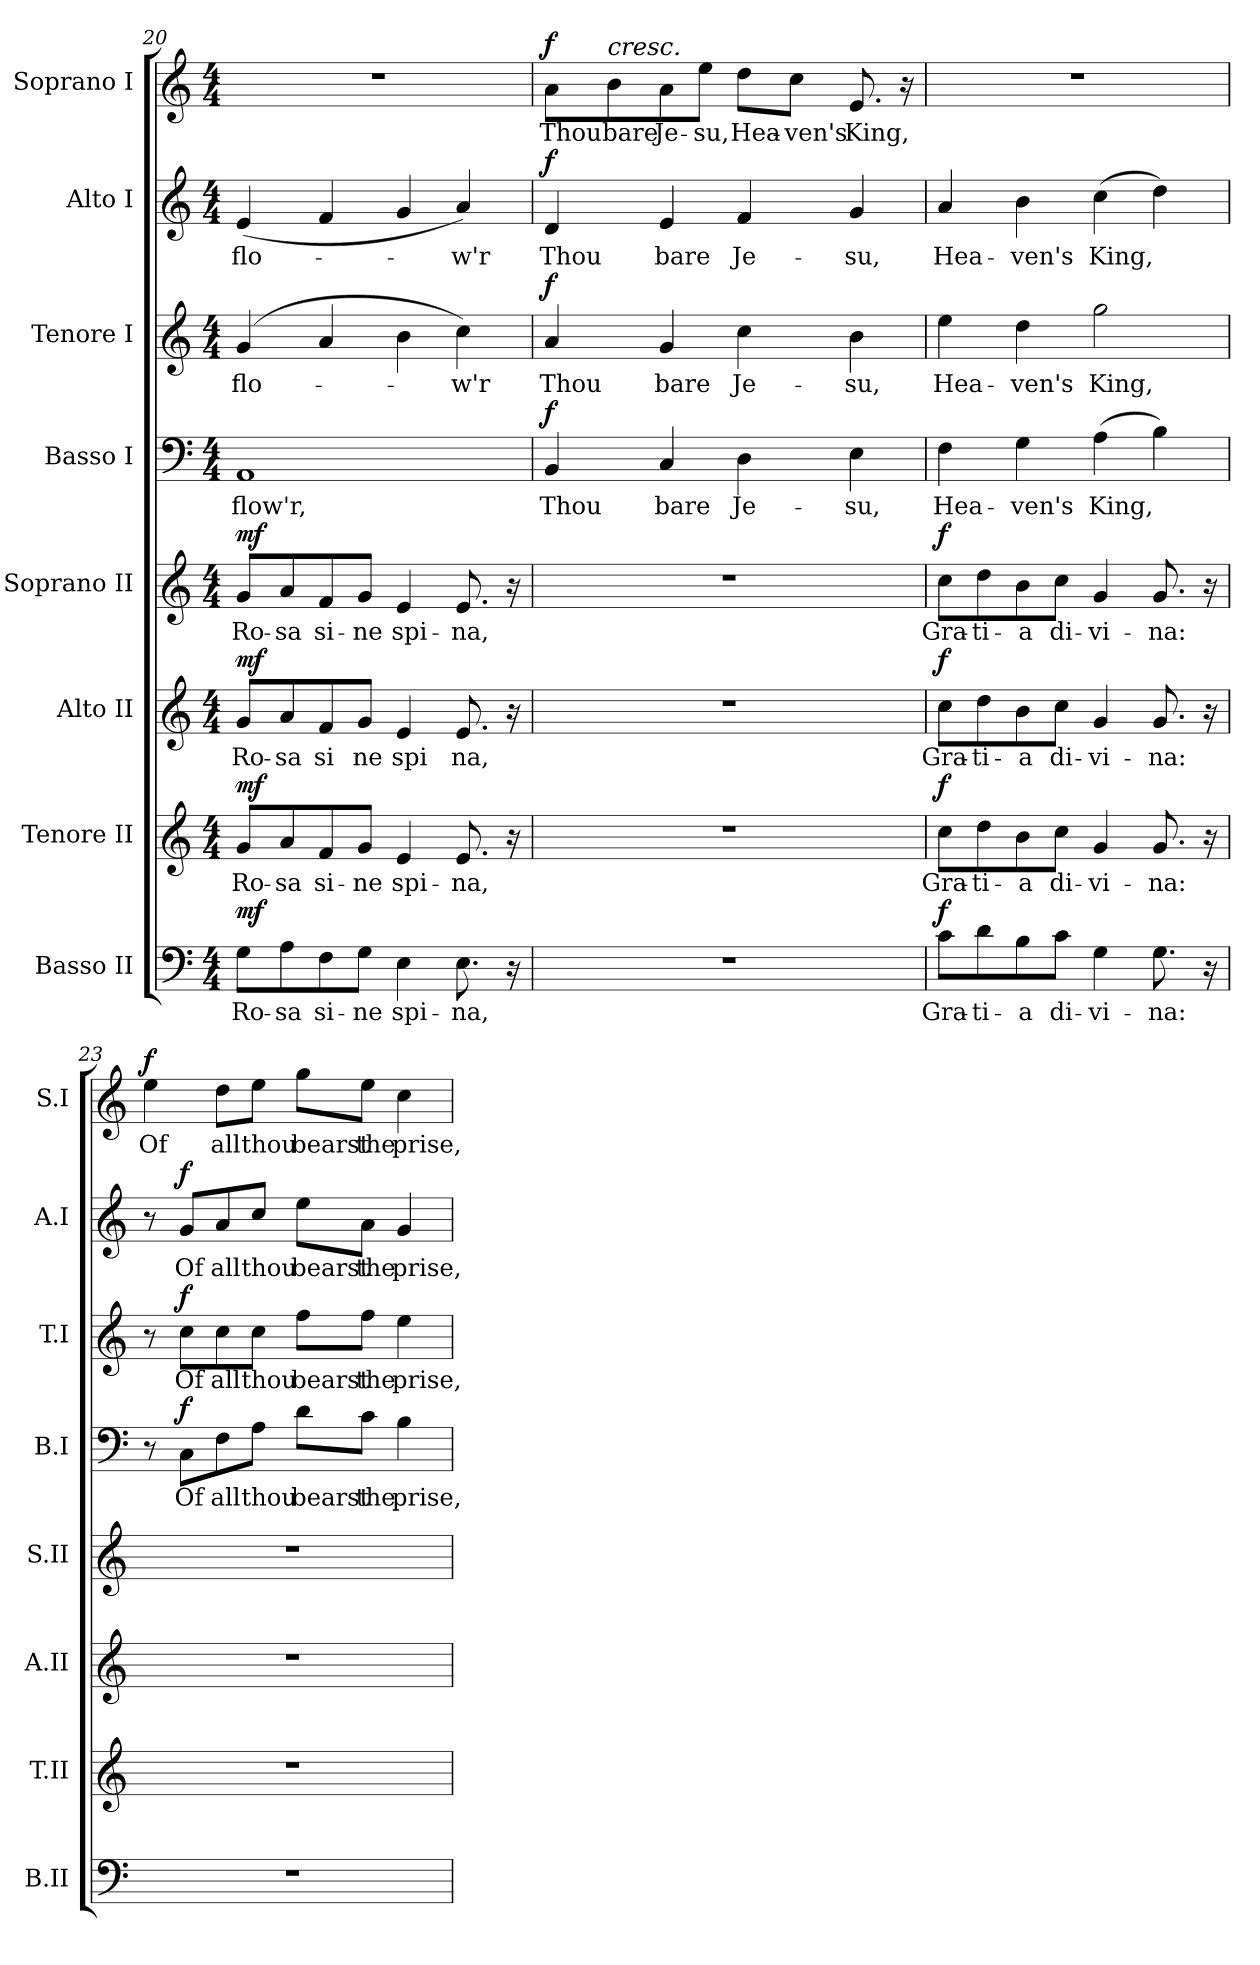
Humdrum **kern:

**kern	**text	**dynam	**kern	**text	**dynam	**kern	**text	**dynam	**kern	**text	**dynam	**kern	**text	**dynam	**kern	**text	**dynam	**kern	**text	**dynam	**kern	**text	**dynam
*part8	*part8	*part8	*part7	*part7	*part7	*part6	*part6	*part6	*part5	*part5	*part5	*part4	*part4	*part4	*part3	*part3	*part3	*part2	*part2	*part2	*part1	*part1	*part1
*staff8	*staff8	*staff8	*staff7	*staff7	*staff7	*staff6	*staff6	*staff6	*staff5	*staff5	*staff5	*staff4	*staff4	*staff4	*staff3	*staff3	*staff3	*staff2	*staff2	*staff2	*staff1	*staff1	*staff1
*I"Basso II	*	*	*I"Tenore II	*	*	*I"Alto II	*	*	*I"Soprano II	*	*	*I"Basso I	*	*	*I"Tenore I	*	*	*I"Alto I	*	*	*I"Soprano I	*	*
*I'B.II	*	*	*I'T.II	*	*	*I'A.II	*	*	*I'S.II	*	*	*I'B.I	*	*	*I'T.I	*	*	*I'A.I	*	*	*I'S.I	*	*
*clefF4	*	*	*clefG2	*	*	*clefG2	*	*	*clefG2	*	*	*clefF4	*	*	*clefG2	*	*	*clefG2	*	*	*clefG2	*	*
*k[]	*	*	*k[]	*	*	*k[]	*	*	*k[]	*	*	*k[]	*	*	*k[]	*	*	*k[]	*	*	*k[]	*	*
*M4/4	*	*	*M4/4	*	*	*M4/4	*	*	*M4/4	*	*	*M4/4	*	*	*M4/4	*	*	*M4/4	*	*	*M4/4	*	*
=20	=20	=20	=20	=20	=20	=20	=20	=20	=20	=20	=20	=20	=20	=20	=20	=20	=20	=20	=20	=20	=20	=20	=20
!	!LO:LY:b	!LO:DY:a	!	!LO:LY:b	!LO:DY:a	!	!LO:LY:b	!LO:DY:a	!	!LO:LY:b	!LO:DY:a	!	!LO:LY:b	!	!	!LO:LY:b	!	!	!LO:LY:b	!	!	!	!
8G\L	Ro-	mf	8g/L	Ro-	mf	8g/L	Ro-	mf	8g/L	Ro-	mf	1AA	flow'r,	.	(>4g/	flo-	.	(<4e/	flo-	.	1r	.	.
!	!LO:LY:b	!	!	!LO:LY:b	!	!	!LO:LY:b	!	!	!LO:LY:b	!	!	!	!	!	!	!	!	!	!	!	!	!
8A\	-sa	.	8a/	-sa	.	8a/	-sa	.	8a/	-sa	.	.	.	.	.	.	.	.	.	.	.	.	.
!	!LO:LY:b	!	!	!LO:LY:b	!	!	!LO:LY:b	!	!	!LO:LY:b	!	!	!	!	!	!	!	!	!	!	!	!	!
8F\	si-	.	8f/	si-	.	8f/	si	.	8f/	si-	.	.	.	.	4a/	.	.	4f/	.	.	.	.	.
!	!LO:LY:b	!	!	!LO:LY:b	!	!	!LO:LY:b	!	!	!LO:LY:b	!	!	!	!	!	!	!	!	!	!	!	!	!
8G\J	-ne	.	8g/J	-ne	.	8g/J	ne	.	8g/J	-ne	.	.	.	.	.	.	.	.	.	.	.	.	.
!	!LO:LY:b	!	!	!LO:LY:b	!	!	!LO:LY:b	!	!	!LO:LY:b	!	!	!	!	!	!	!	!	!	!	!	!	!
4E\	spi-	.	4e/	spi-	.	4e/	spi	.	4e/	spi-	.	.	.	.	4b\	.	.	4g/	.	.	.	.	.
!	!LO:LY:b	!	!	!LO:LY:b	!	!	!LO:LY:b	!	!	!LO:LY:b	!	!	!	!	!	!LO:LY:b	!	!	!LO:LY:b	!	!	!	!
8.E\	-na,	.	8.e/	-na,	.	8.e/	na,	.	8.e/	-na,	.	.	.	.	4cc\)	-w'r	.	4a/)	-w'r	.	.	.	.
16r	.	.	16r	.	.	16r	.	.	16r	.	.	.	.	.	.	.	.	.	.	.	.	.	.
=21	=21	=21	=21	=21	=21	=21	=21	=21	=21	=21	=21	=21	=21	=21	=21	=21	=21	=21	=21	=21	=21	=21	=21
!	!	!	!	!	!	!	!	!	!	!	!	!	!LO:LY:b	!LO:DY:a	!	!LO:LY:b	!LO:DY:a	!	!LO:LY:b	!LO:DY:a	!	!LO:LY:b	!LO:DY:a
1r	.	.	1r	.	.	1r	.	.	1r	.	.	4BB/	Thou	f	4a/	Thou	f	4d/	Thou	f	8a\L	Thou	f
!	!	!	!	!	!	!	!	!	!	!	!	!	!	!	!	!	!	!	!	!	!LO:TX:a:i:t=cresc.	!	!
!	!	!	!	!	!	!	!	!	!	!	!	!	!	!	!	!	!	!	!	!	!	!LO:LY:b	!
.	.	.	.	.	.	.	.	.	.	.	.	.	.	.	.	.	.	.	.	.	8b\	bare	.
!	!	!	!	!	!	!	!	!	!	!	!	!	!LO:LY:b	!	!	!LO:LY:b	!	!	!LO:LY:b	!	!	!LO:LY:b	!
.	.	.	.	.	.	.	.	.	.	.	.	4C/	bare	.	4g/	bare	.	4e/	bare	.	8a\	Je-	.
!	!	!	!	!	!	!	!	!	!	!	!	!	!	!	!	!	!	!	!	!	!	!LO:LY:b	!
.	.	.	.	.	.	.	.	.	.	.	.	.	.	.	.	.	.	.	.	.	8ee\J	-su,	.
!	!	!	!	!	!	!	!	!	!	!	!	!	!LO:LY:b	!	!	!LO:LY:b	!	!	!LO:LY:b	!	!	!LO:LY:b	!
.	.	.	.	.	.	.	.	.	.	.	.	4D\	Je-	.	4cc\	Je-	.	4f/	Je-	.	8dd\L	Hea-	.
!	!	!	!	!	!	!	!	!	!	!	!	!	!	!	!	!	!	!	!	!	!	!LO:LY:b	!
.	.	.	.	.	.	.	.	.	.	.	.	.	.	.	.	.	.	.	.	.	8cc\J	-ven's	.
!	!	!	!	!	!	!	!	!	!	!	!	!	!LO:LY:b	!	!	!LO:LY:b	!	!	!LO:LY:b	!	!	!LO:LY:b	!
.	.	.	.	.	.	.	.	.	.	.	.	4E\	-su,	.	4b\	-su,	.	4g/	-su,	.	8.e/	King,	.
.	.	.	.	.	.	.	.	.	.	.	.	.	.	.	.	.	.	.	.	.	16r	.	.
=22	=22	=22	=22	=22	=22	=22	=22	=22	=22	=22	=22	=22	=22	=22	=22	=22	=22	=22	=22	=22	=22	=22	=22
!	!LO:LY:b	!LO:DY:a	!	!LO:LY:b	!LO:DY:a	!	!LO:LY:b	!LO:DY:a	!	!LO:LY:b	!LO:DY:a	!	!LO:LY:b	!	!	!LO:LY:b	!	!	!LO:LY:b	!	!	!	!
8c\L	Gra-	f	8cc\L	Gra-	f	8cc\L	Gra-	f	8cc\L	Gra-	f	4F\	Hea-	.	4ee\	Hea-	.	4a/	Hea-	.	1r	.	.
!	!LO:LY:b	!	!	!LO:LY:b	!	!	!LO:LY:b	!	!	!LO:LY:b	!	!	!	!	!	!	!	!	!	!	!	!	!
8d\	-ti-	.	8dd\	-ti-	.	8dd\	-ti-	.	8dd\	-ti-	.	.	.	.	.	.	.	.	.	.	.	.	.
!	!LO:LY:b	!	!	!LO:LY:b	!	!	!LO:LY:b	!	!	!LO:LY:b	!	!	!LO:LY:b	!	!	!LO:LY:b	!	!	!LO:LY:b	!	!	!	!
8B\	-a	.	8b\	-a	.	8b\	-a	.	8b\	-a	.	4G\	-ven's	.	4dd\	-ven's	.	4b\	-ven's	.	.	.	.
!	!LO:LY:b	!	!	!LO:LY:b	!	!	!LO:LY:b	!	!	!LO:LY:b	!	!	!	!	!	!	!	!	!	!	!	!	!
8c\J	di-	.	8cc\J	di-	.	8cc\J	di-	.	8cc\J	di-	.	.	.	.	.	.	.	.	.	.	.	.	.
!	!LO:LY:b	!	!	!LO:LY:b	!	!	!LO:LY:b	!	!	!LO:LY:b	!	!	!LO:LY:b	!	!	!LO:LY:b	!	!	!LO:LY:b	!	!	!	!
4G\	-vi-	.	4g/	-vi-	.	4g/	-vi-	.	4g/	-vi-	.	(>4A\	King,	.	2gg\	King,	.	(>4cc\	King,	.	.	.	.
!	!LO:LY:b	!	!	!LO:LY:b	!	!	!LO:LY:b	!	!	!LO:LY:b	!	!	!	!	!	!	!	!	!	!	!	!	!
8.G\	-na:	.	8.g/	-na:	.	8.g/	-na:	.	8.g/	-na:	.	4B\)	.	.	.	.	.	4dd\)	.	.	.	.	.
16r	.	.	16r	.	.	16r	.	.	16r	.	.	.	.	.	.	.	.	.	.	.	.	.	.
!!LO:PB:g=z
=23	=23	=23	=23	=23	=23	=23	=23	=23	=23	=23	=23	=23	=23	=23	=23	=23	=23	=23	=23	=23	=23	=23	=23
!	!	!	!	!	!	!	!	!	!	!	!	!	!	!	!	!	!	!	!	!	!	!LO:LY:b	!LO:DY:a
1r	.	.	1r	.	.	1r	.	.	1r	.	.	8r	.	.	8r	.	.	8r	.	.	4ee\	Of	f
!	!	!	!	!	!	!	!	!	!	!	!	!	!LO:LY:b	!LO:DY:a	!	!LO:LY:b	!LO:DY:a	!	!LO:LY:b	!LO:DY:a	!	!	!
.	.	.	.	.	.	.	.	.	.	.	.	8C\L	Of	f	8cc\L	Of	f	8g/L	Of	f	.	.	.
!	!	!	!	!	!	!	!	!	!	!	!	!	!LO:LY:b	!	!	!LO:LY:b	!	!	!LO:LY:b	!	!	!LO:LY:b	!
.	.	.	.	.	.	.	.	.	.	.	.	8F\	all	.	8cc\	all	.	8a/	all	.	8dd\L	all	.
!	!	!	!	!	!	!	!	!	!	!	!	!	!LO:LY:b	!	!	!LO:LY:b	!	!	!LO:LY:b	!	!	!LO:LY:b	!
.	.	.	.	.	.	.	.	.	.	.	.	8A\J	thou	.	8cc\J	thou	.	8cc/J	thou	.	8ee\J	thou	.
!	!	!	!	!	!	!	!	!	!	!	!	!	!LO:LY:b	!	!	!LO:LY:b	!	!	!LO:LY:b	!	!	!LO:LY:b	!
.	.	.	.	.	.	.	.	.	.	.	.	8d\L	bearst	.	8ff\L	bearst	.	8ee\L	bearst	.	8gg\L	bearst	.
!	!	!	!	!	!	!	!	!	!	!	!	!	!LO:LY:b	!	!	!LO:LY:b	!	!	!LO:LY:b	!	!	!LO:LY:b	!
.	.	.	.	.	.	.	.	.	.	.	.	8c\J	the	.	8ff\J	the	.	8a\J	the	.	8ee\J	the	.
!	!	!	!	!	!	!	!	!	!	!	!	!	!LO:LY:b	!	!	!LO:LY:b	!	!	!LO:LY:b	!	!	!LO:LY:b	!
.	.	.	.	.	.	.	.	.	.	.	.	4B\	prise,	.	4ee\	prise,	.	4g/	prise,	.	4cc\	prise,	.
=	=	=	=	=	=	=	=	=	=	=	=	=	=	=	=	=	=	=	=	=	=	=	=
*-	*-	*-	*-	*-	*-	*-	*-	*-	*-	*-	*-	*-	*-	*-	*-	*-	*-	*-	*-	*-	*-	*-	*-
